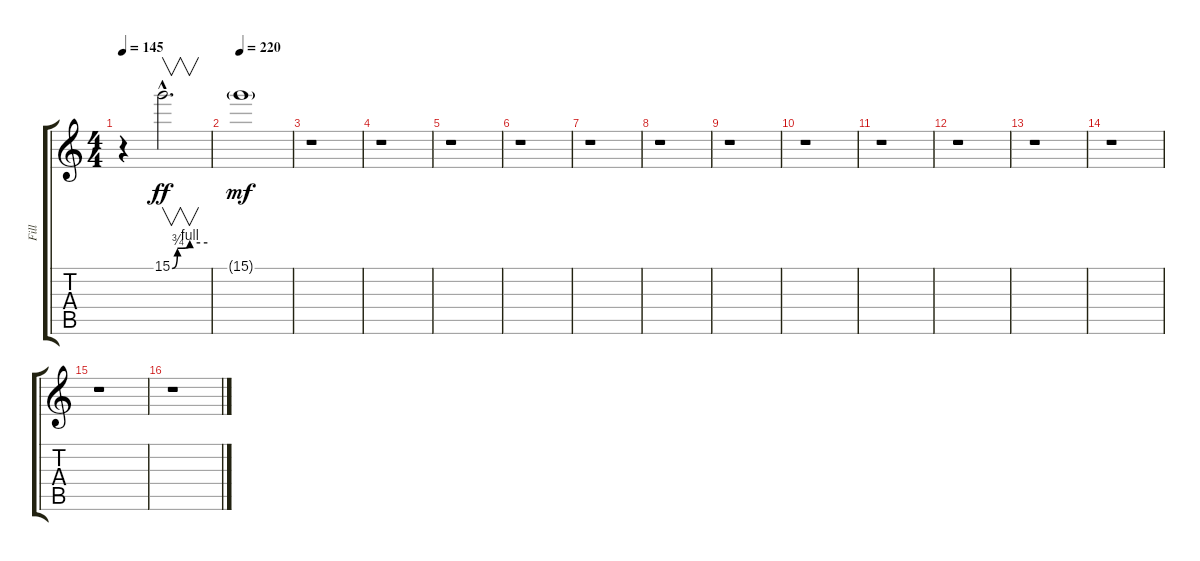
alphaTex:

\track ("Fill" "Fill") {instrument overdrivenguitar}
\staff {score tabs}
\tuning (E4 B3 G3 D3 A2 E2) {hide}
\ts (4 4)
\tempo 145
\clef g2
\ks c
r.4{dy ff} 15.1{be (custom 0 0 9 3 30 4 60 4) hac}.2{v d volume 12} |
\tempo 220
15.1{g}.1{dy mf} |
r.1 |
r.1 |
r.1 |
r.1 |
r.1 |
r.1 |
r.1 |
r.1 |
r.1 |
r.1 |
r.1 |
r.1 |
r.1 |
r.1
